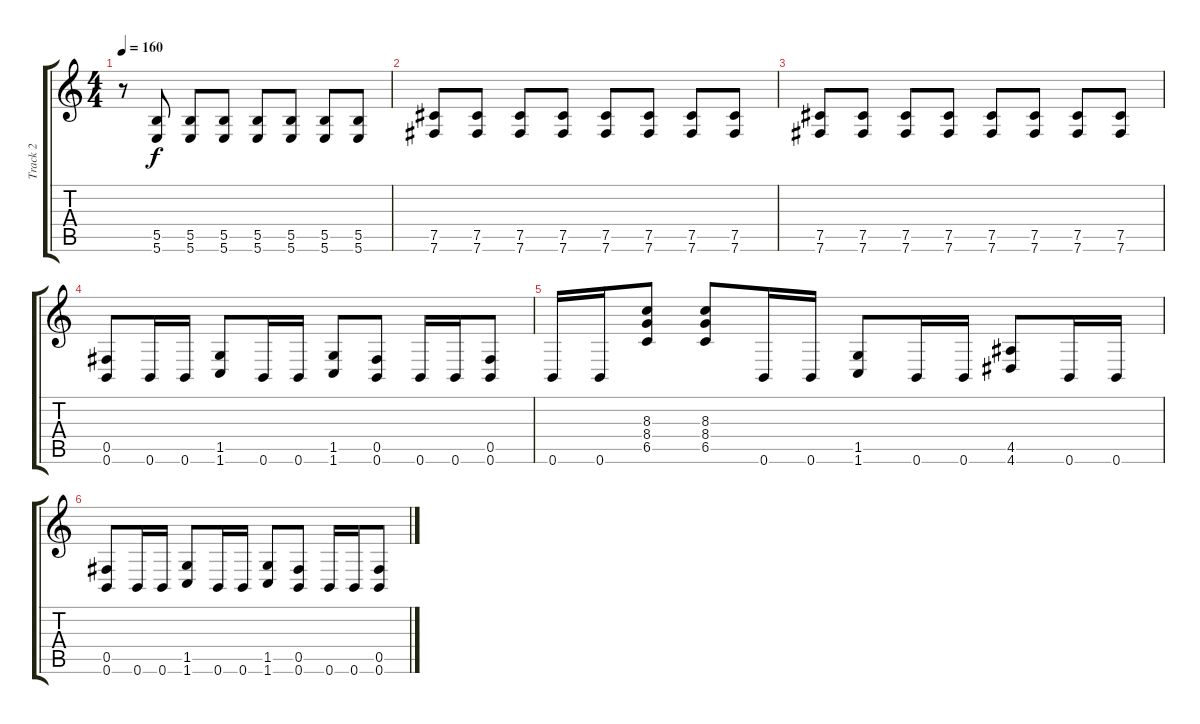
\track ("Track 2" "Track 2") {instrument distortionguitar}
\staff {score tabs}
\tuning (Db4 Ab3 E3 B2 Gb2 B1) {hide}
\ts (4 4)
\tempo 160
\clef g2
\ks c
r.8{dy f} (5.5 5.6).8 (5.5 5.6).8 (5.5 5.6).8 (5.5 5.6).8 (5.5 5.6).8 (5.5 5.6).8 (5.5 5.6).8 |
(7.5 7.6).8 (7.5 7.6).8 (7.5 7.6).8 (7.5 7.6).8 (7.5 7.6).8 (7.5 7.6).8 (7.5 7.6).8 (7.5 7.6).8 |
(7.5 7.6).8 (7.5 7.6).8 (7.5 7.6).8 (7.5 7.6).8 (7.5 7.6).8 (7.5 7.6).8 (7.5 7.6).8 (7.5 7.6).8 |
(0.5 0.6).8 0.6.16 0.6.16 (1.5 1.6).8 0.6.16 0.6.16 (1.5 1.6).8 (0.5 0.6).8 0.6.16 0.6.16 (0.5 0.6).8 |
0.6.16 0.6.16 (8.3 8.4 6.5).8 (8.3 8.4 6.5).8 0.6.16 0.6.16 (1.5 1.6).8 0.6.16 0.6.16 (4.5 4.6).8 0.6.16 0.6.16 |
(0.5 0.6).8 0.6.16 0.6.16 (1.5 1.6).8 0.6.16 0.6.16 (1.5 1.6).8 (0.5 0.6).8 0.6.16 0.6.16 (0.5 0.6).8
